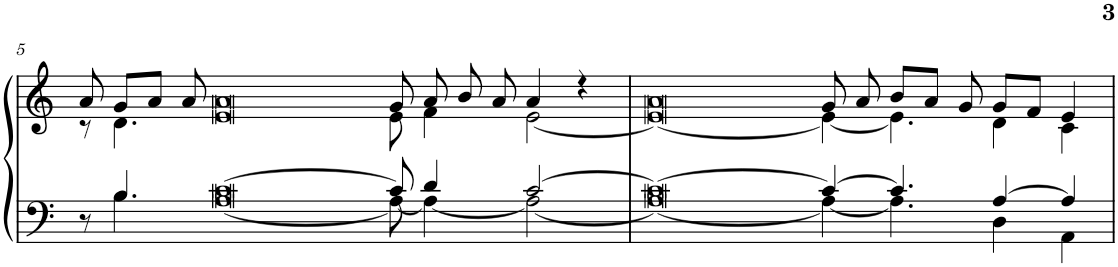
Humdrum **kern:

**kern	**kern
*part1	*part1
*staff2	*staff1
*I"Piano	*
*I'Pno.	*
!!LO:PB:g=z
*clefF4	*clefG2
*k[]	*k[]
*M25/8	*M25/8
=5	=5
*^	*^
8r	8ryy	8a/	8r
4.B/	4.B\	8g/L	4.d\
.	.	8a/J	.
.	.	8a/	.
[0c	[0A	0a	0e
8c/]	8A\_	8g/	8e\
4d/	4A\_	8a/	4f\
.	.	8b/	.
8ryy	8ryy	8a/	8ryy
[8c/	8A\_	[8a/	[8e\
4.ryy	4.ryy	8ryy	4.ryy
.	.	4r	.
=6	=6	=6	=6
0c_	0A_	0a	0e_
4.c/_	4.A\_	8a/]	4.e\_
.	.	8g/	.
.	.	8a/	.
4c/_	4A\_	8b/L	4e\_
.	.	8a/J	.
4.c/]	4.A\]	8g/	4.e\]
.	.	8g/L	.
.	.	8f/J	.
[4A/	4D\	4e/	4d\
4A/]	4AA\	4ryy	4c\
*v	*v	*	*
*	*v	*v
=	=
*-	*-
